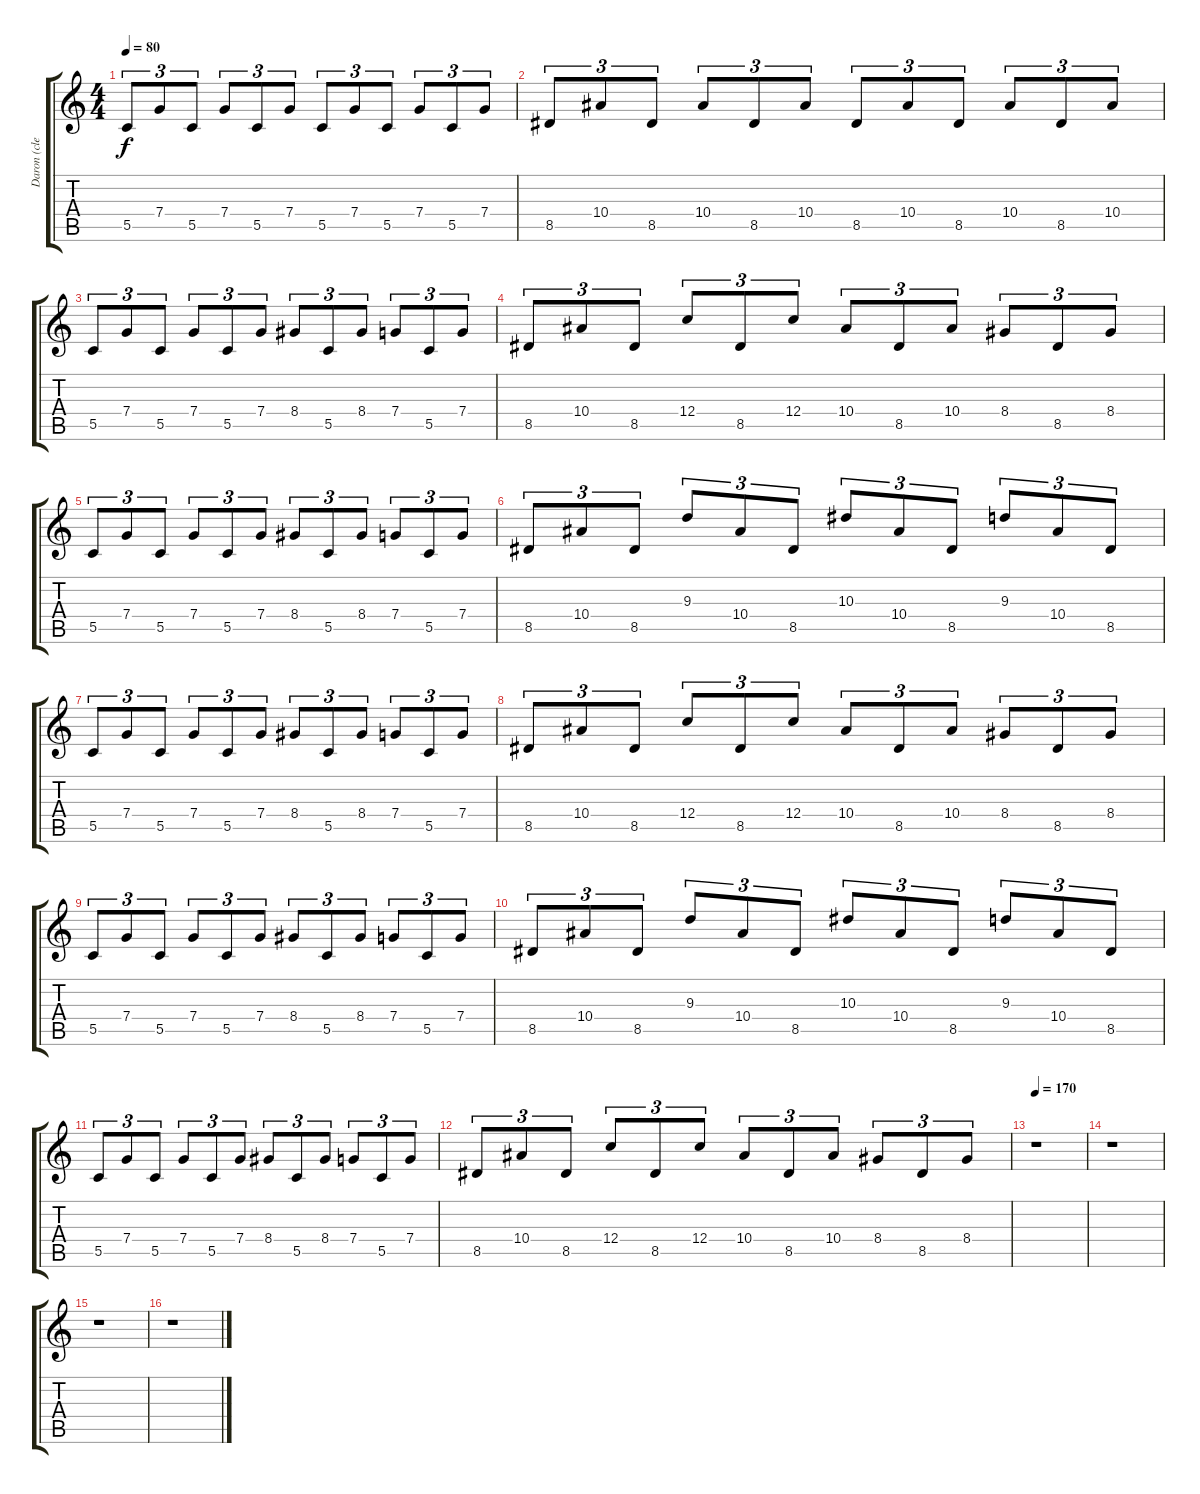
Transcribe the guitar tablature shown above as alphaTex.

\track ("Daron (clean)" "Daron (cle") {instrument electricguitarclean}
\staff {score tabs}
\tuning (D4 A3 F3 C3 G2 C2) {hide}
\ts (4 4)
\tempo 80
\clef g2
\ks c
5.5.8{tu (3 2) dy f} 7.4.8{tu (3 2)} 5.5.8{tu (3 2)} 7.4.8{tu (3 2)} 5.5.8{tu (3 2)} 7.4.8{tu (3 2)} 5.5.8{tu (3 2)} 7.4.8{tu (3 2)} 5.5.8{tu (3 2)} 7.4.8{tu (3 2)} 5.5.8{tu (3 2)} 7.4.8{tu (3 2)} |
8.5.8{tu (3 2)} 10.4.8{tu (3 2)} 8.5.8{tu (3 2)} 10.4.8{tu (3 2)} 8.5.8{tu (3 2)} 10.4.8{tu (3 2)} 8.5.8{tu (3 2)} 10.4.8{tu (3 2)} 8.5.8{tu (3 2)} 10.4.8{tu (3 2)} 8.5.8{tu (3 2)} 10.4.8{tu (3 2)} |
5.5.8{tu (3 2)} 7.4.8{tu (3 2)} 5.5.8{tu (3 2)} 7.4.8{tu (3 2)} 5.5.8{tu (3 2)} 7.4.8{tu (3 2)} 8.4.8{tu (3 2)} 5.5.8{tu (3 2)} 8.4.8{tu (3 2)} 7.4.8{tu (3 2)} 5.5.8{tu (3 2)} 7.4.8{tu (3 2)} |
8.5.8{tu (3 2)} 10.4.8{tu (3 2)} 8.5.8{tu (3 2)} 12.4.8{tu (3 2)} 8.5.8{tu (3 2)} 12.4.8{tu (3 2)} 10.4.8{tu (3 2)} 8.5.8{tu (3 2)} 10.4.8{tu (3 2)} 8.4.8{tu (3 2)} 8.5.8{tu (3 2)} 8.4.8{tu (3 2)} |
5.5.8{tu (3 2)} 7.4.8{tu (3 2)} 5.5.8{tu (3 2)} 7.4.8{tu (3 2)} 5.5.8{tu (3 2)} 7.4.8{tu (3 2)} 8.4.8{tu (3 2)} 5.5.8{tu (3 2)} 8.4.8{tu (3 2)} 7.4.8{tu (3 2)} 5.5.8{tu (3 2)} 7.4.8{tu (3 2)} |
8.5.8{tu (3 2)} 10.4.8{tu (3 2)} 8.5.8{tu (3 2)} 9.3.8{tu (3 2)} 10.4.8{tu (3 2)} 8.5.8{tu (3 2)} 10.3.8{tu (3 2)} 10.4.8{tu (3 2)} 8.5.8{tu (3 2)} 9.3.8{tu (3 2)} 10.4.8{tu (3 2)} 8.5.8{tu (3 2)} |
5.5.8{tu (3 2)} 7.4.8{tu (3 2)} 5.5.8{tu (3 2)} 7.4.8{tu (3 2)} 5.5.8{tu (3 2)} 7.4.8{tu (3 2)} 8.4.8{tu (3 2)} 5.5.8{tu (3 2)} 8.4.8{tu (3 2)} 7.4.8{tu (3 2)} 5.5.8{tu (3 2)} 7.4.8{tu (3 2)} |
8.5.8{tu (3 2)} 10.4.8{tu (3 2)} 8.5.8{tu (3 2)} 12.4.8{tu (3 2)} 8.5.8{tu (3 2)} 12.4.8{tu (3 2)} 10.4.8{tu (3 2)} 8.5.8{tu (3 2)} 10.4.8{tu (3 2)} 8.4.8{tu (3 2)} 8.5.8{tu (3 2)} 8.4.8{tu (3 2)} |
5.5.8{tu (3 2)} 7.4.8{tu (3 2)} 5.5.8{tu (3 2)} 7.4.8{tu (3 2)} 5.5.8{tu (3 2)} 7.4.8{tu (3 2)} 8.4.8{tu (3 2)} 5.5.8{tu (3 2)} 8.4.8{tu (3 2)} 7.4.8{tu (3 2)} 5.5.8{tu (3 2)} 7.4.8{tu (3 2)} |
8.5.8{tu (3 2)} 10.4.8{tu (3 2)} 8.5.8{tu (3 2)} 9.3.8{tu (3 2)} 10.4.8{tu (3 2)} 8.5.8{tu (3 2)} 10.3.8{tu (3 2)} 10.4.8{tu (3 2)} 8.5.8{tu (3 2)} 9.3.8{tu (3 2)} 10.4.8{tu (3 2)} 8.5.8{tu (3 2)} |
5.5.8{tu (3 2)} 7.4.8{tu (3 2)} 5.5.8{tu (3 2)} 7.4.8{tu (3 2)} 5.5.8{tu (3 2)} 7.4.8{tu (3 2)} 8.4.8{tu (3 2)} 5.5.8{tu (3 2)} 8.4.8{tu (3 2)} 7.4.8{tu (3 2)} 5.5.8{tu (3 2)} 7.4.8{tu (3 2)} |
8.5.8{tu (3 2)} 10.4.8{tu (3 2)} 8.5.8{tu (3 2)} 12.4.8{tu (3 2)} 8.5.8{tu (3 2)} 12.4.8{tu (3 2)} 10.4.8{tu (3 2)} 8.5.8{tu (3 2)} 10.4.8{tu (3 2)} 8.4.8{tu (3 2)} 8.5.8{tu (3 2)} 8.4.8{tu (3 2)} |
\tempo 170
r.1 |
r.1 |
r.1 |
r.1
